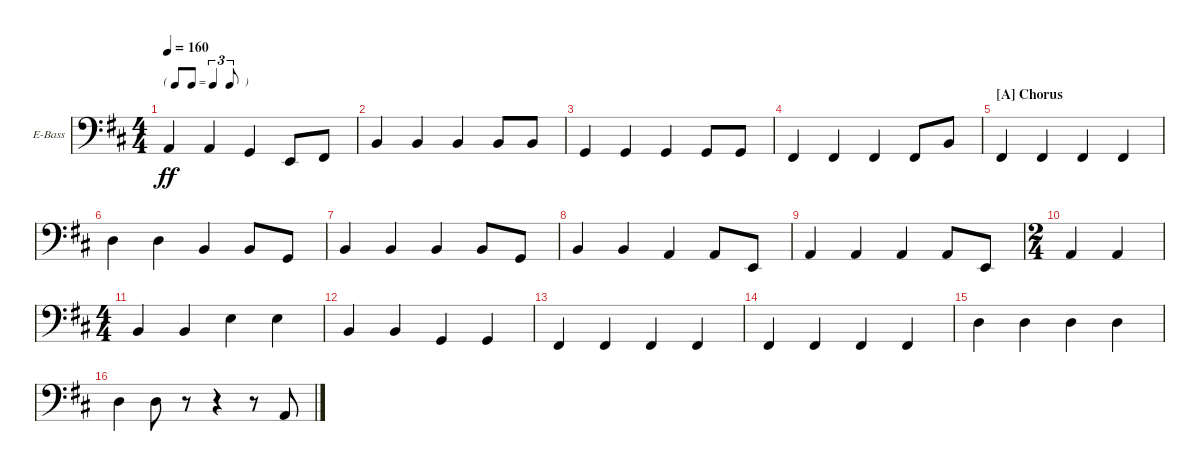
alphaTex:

\defaultSystemsLayout 4
\bracketExtendMode groupsimilarinstruments
\firstSystemTrackNameOrientation horizontal
\otherSystemsTrackNameOrientation horizontal
\track ("Electric Bass" "E-Bass") {instrument electricbassfinger}
\staff {score}
\tuning (G2 D2 A1 E1)
\ts (4 4)
\tf triplet8th
\tempo 160
\clef f4
\ks bminor
0.3.4{dy ff} 0.3.4 3.4.4 0.4.8 2.4.8 |
2.3.4 2.3.4 2.3.4 2.3.8 2.3.8 |
3.4.4 3.4.4 3.4.4 3.4.8 3.4.8 |
2.4.4 2.4.4 2.4.4 2.4.8 2.3.8 |
\section ("A" "Chorus")
2.4.4 2.4.4 2.4.4 2.4.4 |
0.2.4 0.2.4 2.3.4 2.3.8 3.4.8 |
2.3.4 2.3.4 2.3.4 2.3.8 3.4.8 |
2.3.4 2.3.4 0.3.4 0.3.8 0.4.8 |
0.3.4 0.3.4 0.3.4 0.3.8 0.4.8 |
\ts (2 4)
0.3.4 0.3.4 |
\ts (4 4)
2.3.4 2.3.4 2.2.4 2.2.4 |
2.3.4 2.3.4 3.4.4 3.4.4 |
2.4.4 2.4.4 2.4.4 2.4.4 |
2.4.4 2.4.4 2.4.4 2.4.4 |
0.2.4 0.2.4 0.2.4 0.2.4 |
0.2.4 0.2.8 r.8 r.4 r.8 0.3.8
